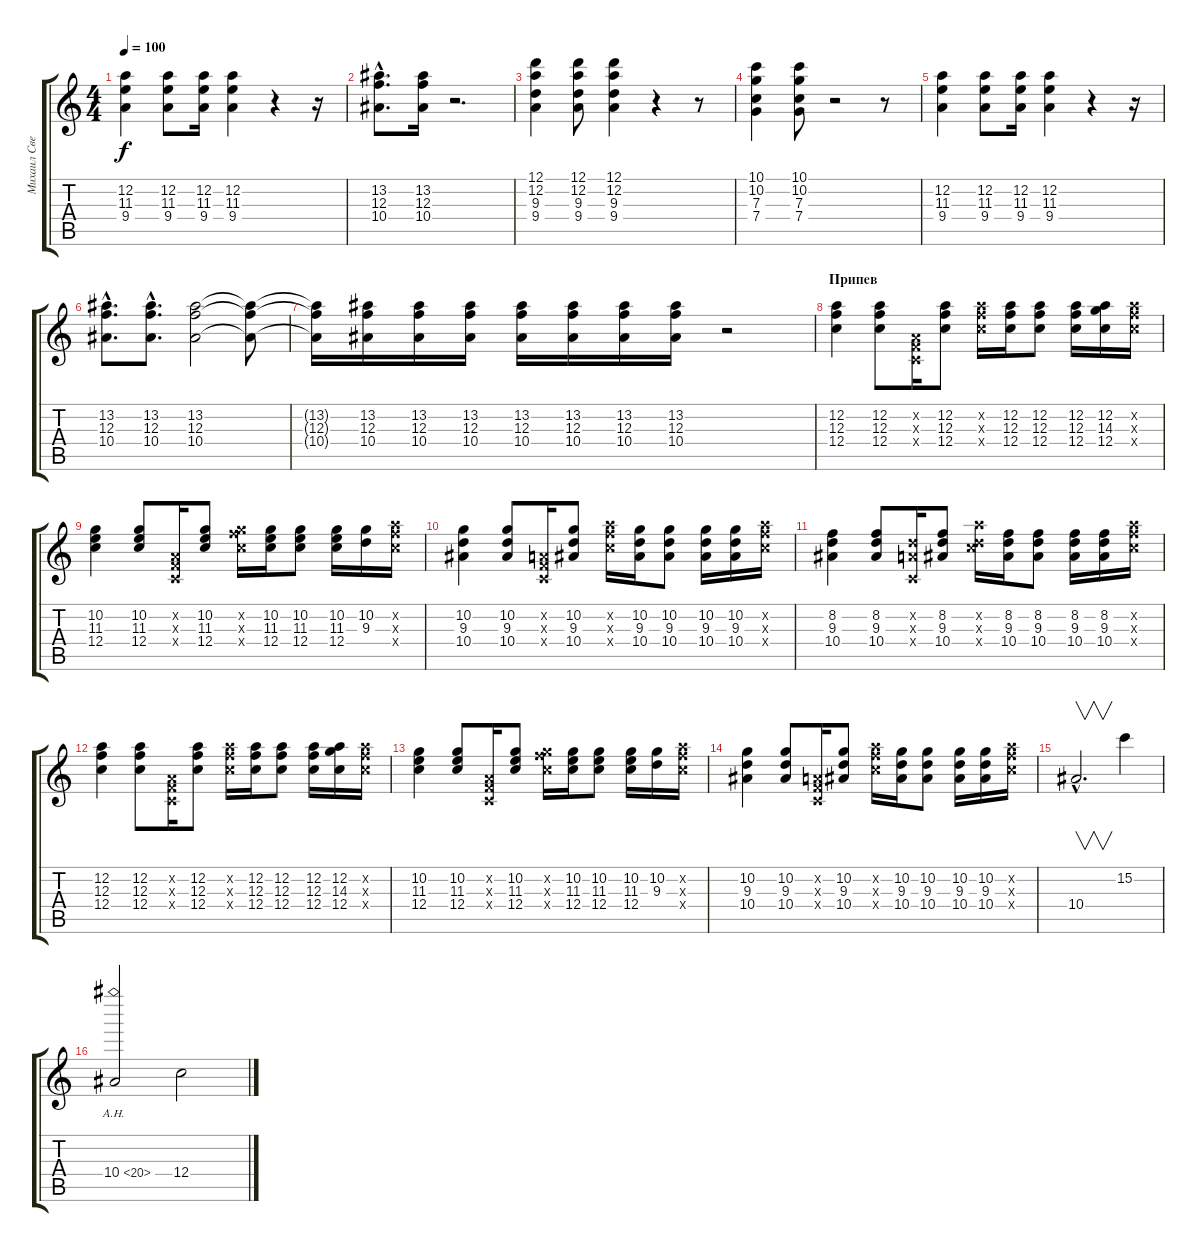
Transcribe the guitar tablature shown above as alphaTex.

\track ("Михаил Светлов" "Михаил Све") {instrument electricguitarjazz}
\staff {score tabs}
\tuning (D4 A3 F3 C3 G2 D2) {hide}
\ts (4 4)
\tempo 100
\clef g2
\ks c
(12.2 11.3 9.4).4{dy f} (12.2 11.3 9.4).8 (12.2 11.3 9.4).16 (12.2 11.3 9.4).4 r.4 r.16 |
(13.2{hac} 12.3{hac} 10.4{hac}).8{d} (13.2 12.3 10.4).16 r.2{d} |
(12.1 12.2 9.3 9.4).4 (12.1 12.2 9.3 9.4).8 (12.1 12.2 9.3 9.4).4 r.4 r.8 |
(10.1 10.2 7.3 7.4).4 (10.1 10.2 7.3 7.4).8 r.2 r.8 |
(12.2 11.3 9.4).4 (12.2 11.3 9.4).8 (12.2 11.3 9.4).16 (12.2 11.3 9.4).4 r.4 r.16 |
(13.2{hac} 12.3{hac} 10.4{hac}).8{d} (13.2{hac} 12.3{hac} 10.4{hac}).8{d} (13.2 12.3 10.4).2 (13.2{t} 12.3{t} 10.4{t}).8 |
(13.2{t} 12.3{t} 10.4{t}).16 (13.2 12.3 10.4).16 (13.2 12.3 10.4).16 (13.2 12.3 10.4).16 (13.2 12.3 10.4).16 (13.2 12.3 10.4).16 (13.2 12.3 10.4).16 (13.2 12.3 10.4).16 r.2 |
\section ("" "Припев")
(12.2 12.3 12.4).4 (12.2 12.3 12.4).8 (0.2{x} 0.3{x} 0.4{x}).16 (12.2 12.3 12.4).8 (12.2{x} 12.3{x} 12.4{x}).16 (12.2 12.3 12.4).16 (12.2 12.3 12.4).8 (12.2 12.3 12.4).16 (12.2 14.3 12.4).16 (12.2{x} 12.3{x} 12.4{x}).16 |
(10.2 11.3 12.4).4 (10.2 11.3 12.4).8 (0.2{x} 0.3{x} 0.4{x}).16 (10.2 11.3 12.4).8 (10.2{x} 12.3{x} 12.4{x}).16 (10.2 11.3 12.4).16 (10.2 11.3 12.4).8 (10.2 11.3 12.4).16 (10.2 9.3).16 (12.2{x} 12.3{x} 12.4{x}).16 |
(10.2 9.3 10.4).4 (10.2 9.3 10.4).8 (0.2{x} 0.3{x} 0.4{x}).16 (10.2 9.3 10.4).8 (12.2{x} 12.3{x} 12.4{x}).16 (10.2 9.3 10.4).16 (10.2 9.3 10.4).8 (10.2 9.3 10.4).16 (10.2 9.3 10.4).16 (12.2{x} 12.3{x} 12.4{x}).16 |
(8.2 9.3 10.4).4 (8.2 9.3 10.4).8 (0.2{x} 9.3{x} 0.4{x}).16 (8.2 9.3 10.4).8 (12.2{x} 9.3{x} 12.4{x}).16 (8.2 9.3 10.4).16 (8.2 9.3 10.4).8 (8.2 9.3 10.4).16 (8.2 9.3 10.4).16 (12.2{x} 12.3{x} 12.4{x}).16 |
(12.2 12.3 12.4).4 (12.2 12.3 12.4).8 (0.2{x} 0.3{x} 0.4{x}).16 (12.2 12.3 12.4).8 (12.2{x} 12.3{x} 12.4{x}).16 (12.2 12.3 12.4).16 (12.2 12.3 12.4).8 (12.2 12.3 12.4).16 (12.2 14.3 12.4).16 (12.2{x} 12.3{x} 12.4{x}).16 |
(10.2 11.3 12.4).4 (10.2 11.3 12.4).8 (0.2{x} 0.3{x} 0.4{x}).16 (10.2 11.3 12.4).8 (10.2{x} 12.3{x} 12.4{x}).16 (10.2 11.3 12.4).16 (10.2 11.3 12.4).8 (10.2 11.3 12.4).16 (10.2 9.3).16 (12.2{x} 12.3{x} 12.4{x}).16 |
(10.2 9.3 10.4).4 (10.2 9.3 10.4).8 (0.2{x} 0.3{x} 0.4{x}).16 (10.2 9.3 10.4).8 (12.2{x} 12.3{x} 12.4{x}).16 (10.2 9.3 10.4).16 (10.2 9.3 10.4).8 (10.2 9.3 10.4).16 (10.2 9.3 10.4).16 (12.2{x} 12.3{x} 12.4{x}).16 |
10.4{hac}.2{v d} 15.2.4 |
10.4{ah 10}.2 12.4.2
